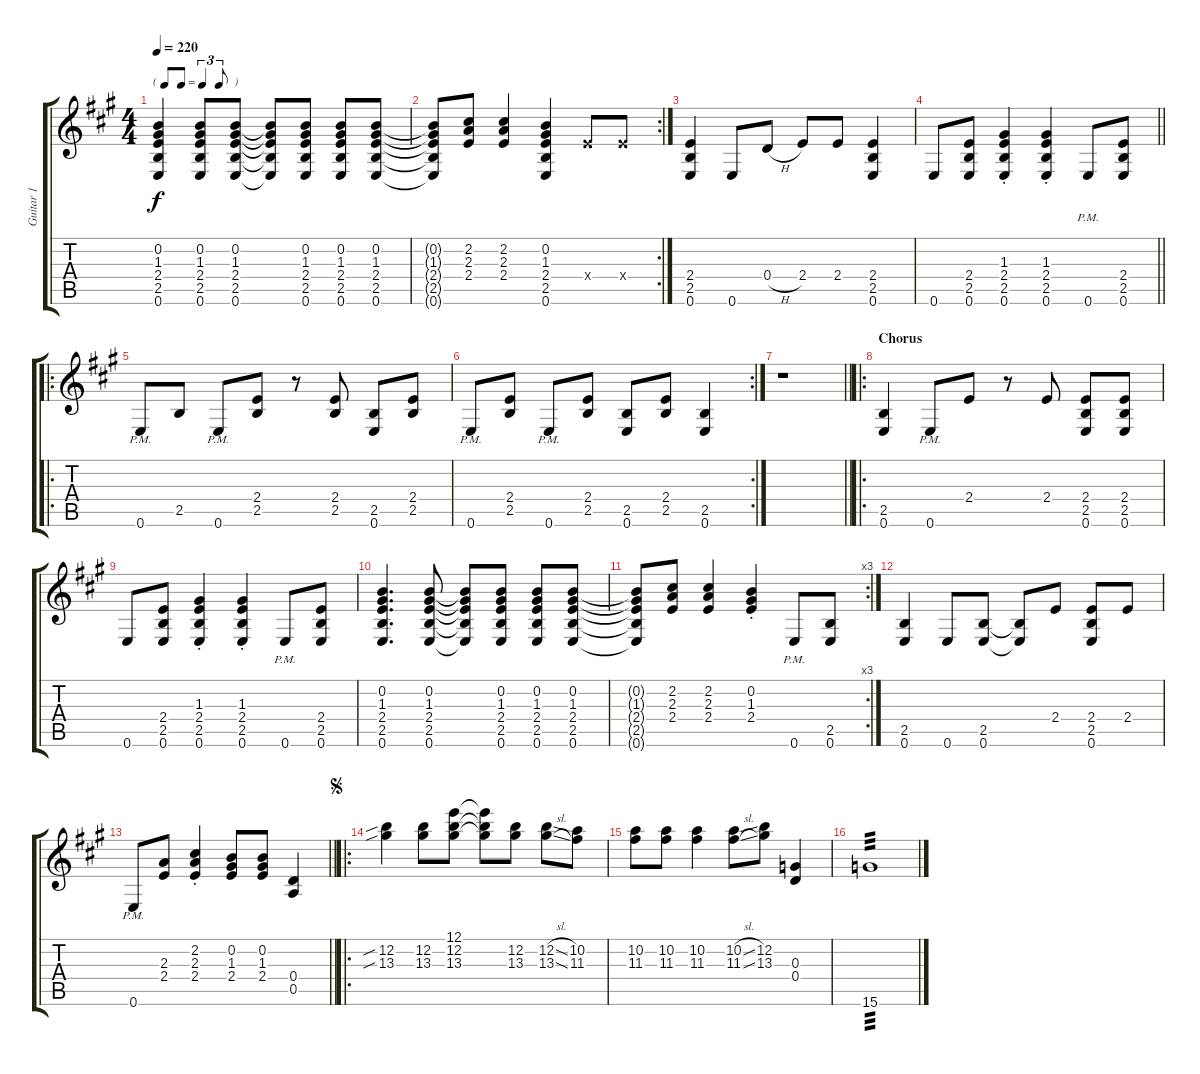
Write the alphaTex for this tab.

\track ("Guitar 1" "Guitar 1") {instrument overdrivenguitar}
\staff {score tabs}
\tuning (E4 B3 G3 D3 A2 E2) {hide}
\ts (4 4)
\tf triplet8th
\tempo 220
\clef g2
\ks a
(0.2 1.3 2.4 2.5 0.6).4{dy f} (0.2 1.3 2.4 2.5 0.6).8 (0.2 1.3 2.4 2.5 0.6).8 (0.2{t} 1.3{t} 2.4{t} 2.5{t} 0.6{t}).8 (0.2 1.3 2.4 2.5 0.6).8 (0.2 1.3 2.4 2.5 0.6).8 (0.2 1.3 2.4 2.5 0.6).8 |
\rc 2
(0.2{t} 1.3{t} 2.4{t} 2.5{t} 0.6{t}).8 (2.2 2.3 2.4).8 (2.2 2.3 2.4).4 (0.2 1.3 2.4 2.5 0.6).4 2.4{x}.8 2.4{x}.8 |
(2.4 2.5 0.6).4 0.6.8 0.4{h}.8 2.4.8 2.4.8 (2.4 2.5 0.6).4 |
\barLineRight lightlight
0.6.8 (2.4 2.5 0.6).8 (1.3{st} 2.4{st} 2.5{st} 0.6{st}).4 (1.3{st} 2.4{st} 2.5{st} 0.6{st}).4 0.6{pm}.8 (2.4 2.5 0.6).8 |
\ro
0.6{pm}.8 2.5.8 0.6{pm}.8 (2.4 2.5).8 r.8 (2.4 2.5).8 (2.5 0.6).8 (2.4 2.5).8 |
\rc 2
0.6{pm}.8 (2.4 2.5).8 0.6{pm}.8 (2.4 2.5).8 (2.5 0.6).8 (2.4 2.5).8 (2.5 0.6).4 |
\barLineRight lightlight
r.1 |
\ro
\section ("" "Chorus")
(2.5 0.6).4 0.6{pm}.8 2.4.8 r.8 2.4.8 (2.4 2.5 0.6).8 (2.4 2.5 0.6).8 |
0.6.8 (2.4 2.5 0.6).8 (1.3{st} 2.4{st} 2.5{st} 0.6{st}).4 (1.3{st} 2.4{st} 2.5{st} 0.6{st}).4 0.6{pm}.8 (2.4 2.5 0.6).8 |
(0.2 1.3 2.4 2.5 0.6).4{d} (0.2 1.3 2.4 2.5 0.6).8 (0.2{t} 1.3{t} 2.4{t} 2.5{t} 0.6{t}).8 (0.2 1.3 2.4 2.5 0.6).8 (0.2 1.3 2.4 2.5 0.6).8 (0.2 1.3 2.4 2.5 0.6).8 |
\rc 3
(0.2{t} 1.3{t} 2.4{t} 2.5{t} 0.6{t}).8 (2.2 2.3 2.4).8 (2.2 2.3 2.4).4 (0.2{st} 1.3{st} 2.4{st}).4 0.6{pm}.8 (2.5 0.6).8 |
(2.5 0.6).4 0.6.8 (2.5 0.6).8 (2.5{t} 0.6{t}).8 2.4.8 (2.4 2.5 0.6).8 2.4.8 |
\barLineRight lightlight
0.6{pm}.8 (2.3 2.4).8 (2.2{st} 2.3{st} 2.4{st}).4 (0.2 1.3 2.4).8 (0.2 1.3 2.4).8 (0.4 0.5).4 |
\ro
\jump segno
(12.2{sib} 13.3{sib}).4 (12.2 13.3).8 (12.1 12.2 13.3).8 (12.1{t} 12.2{t} 13.3{t}).8 (12.2 13.3).8 (12.2{sl} 13.3{sl}).8 (10.2 11.3).8 |
(10.2 11.3).8 (10.2 11.3).8 (10.2 11.3).4 (10.2{sl} 11.3{sl}).8 (12.2 13.3).8 (0.3 0.4).4 |
15.6.1{tp 3}
